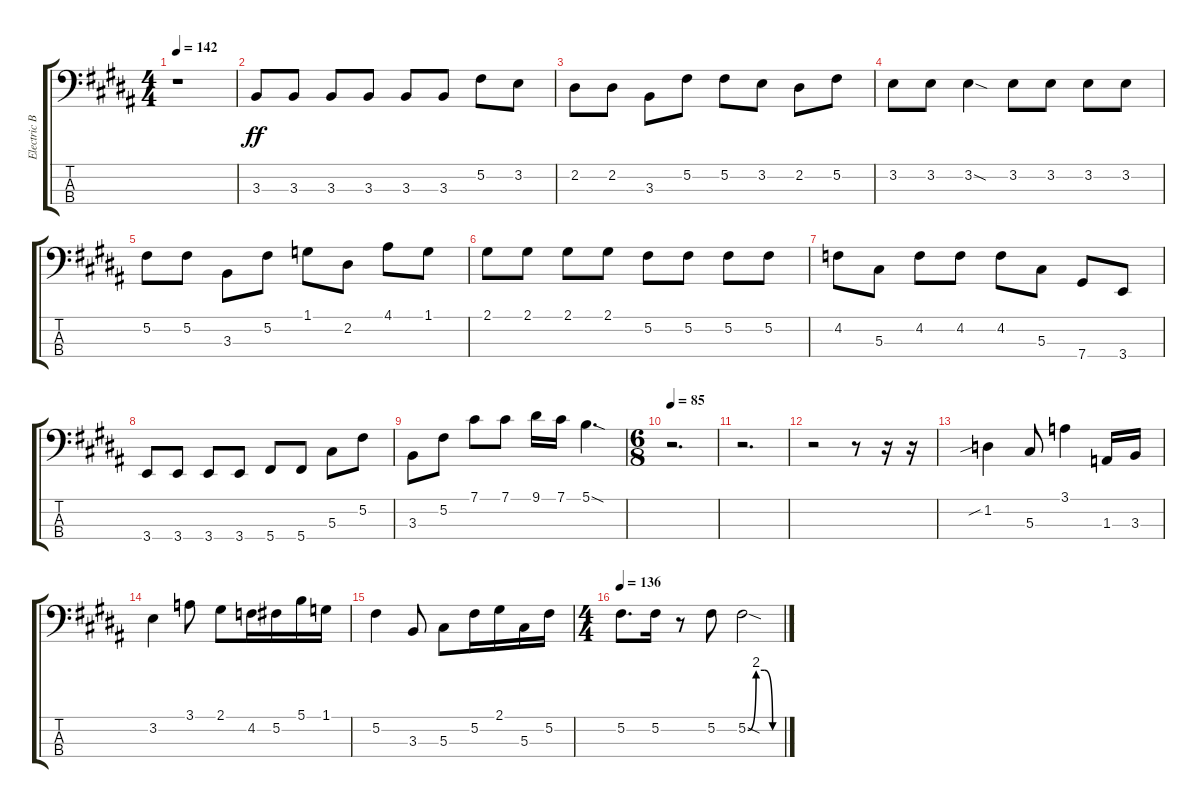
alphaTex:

\track ("Electric Bass" "Electric B") {instrument electricbassfinger}
\staff {score tabs}
\tuning (Gb2 Db2 Ab1 Db1) {hide}
\ts (4 4)
\tempo 142
\clef f4
\ks b
r.1{dy ff} |
3.3.8 3.3.8 3.3.8 3.3.8 3.3.8 3.3.8 5.2.8 3.2.8 |
2.2.8 2.2.8 3.3.8 5.2.8 5.2.8 3.2.8 2.2.8 5.2.8 |
3.2.8 3.2.8 3.2{sod}.4 3.2.8 3.2.8 3.2.8 3.2.8 |
5.2.8 5.2.8 3.3.8 5.2.8 1.1.8 2.2.8 4.1.8 1.1.8 |
2.1.8 2.1.8 2.1.8 2.1.8 5.2.8 5.2.8 5.2.8 5.2.8 |
4.2.8 5.3.8 4.2.8 4.2.8 4.2.8 5.3.8 7.4.8 3.4.8 |
3.4.8 3.4.8 3.4.8 3.4.8 5.4.8 5.4.8 5.3.8 5.2.8 |
3.3.8 5.2.8 7.1.8 7.1.8 9.1.16 7.1.16 5.1{sod}.4{d} |
\ts (6 8)
\tempo 85
r.2{d} |
r.2{d} |
r.2 r.8 r.16 r.16 |
1.2{sib}.4 5.3.8 3.1.4 1.3.16 3.3.16 |
3.2.4 3.1.8 2.1.8 4.2.16 5.2.16 5.1.16 1.1.16 |
5.2.4 3.3.8 5.3.8 5.2.16 2.1.16 5.3.16 5.2.16 |
\ts (4 4)
\tempo 136
5.2.8{d} 5.2.16 r.8 5.2.8 5.2{be (custom 0 0 15 8 30 8 45 0 60 0) sod}.2
